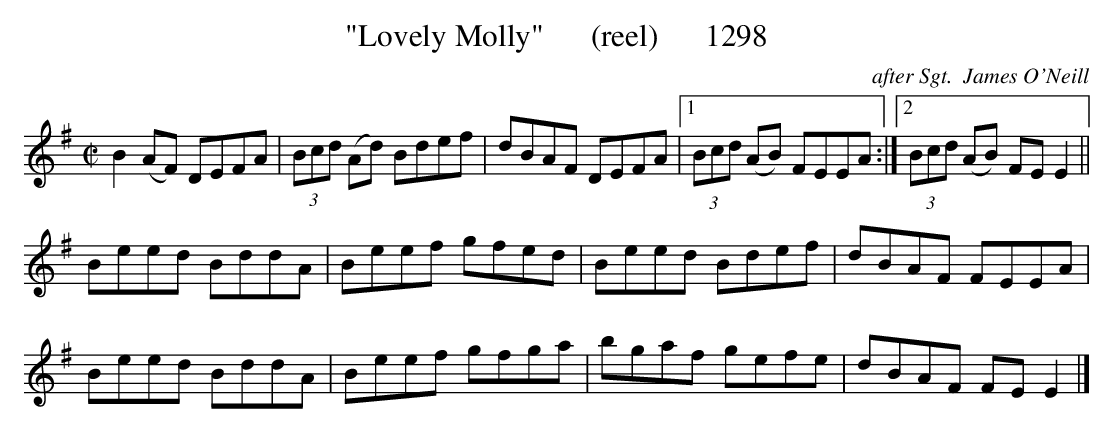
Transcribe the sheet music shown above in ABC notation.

X:1
T:"Lovely Molly"      (reel)      1298
C:after Sgt.  James O'Neill
BRENNAN July 2003 (HTTP://WWW.SOSYOURMOM.COM)
M:C|
L:1/8
K:G
B2(AF) DEFA| (3Bcd (Ad) Bdef|dBAF DEFA|[1 (3Bcd (AB) FEEA:|[2 (3Bcd (AB) FE E2||
Beed BddA|Beef gfed|Beed Bdef|dBAF FEEA|
Beed BddA|Beef gfga|bgaf gefe|dBAF FE E2|]
